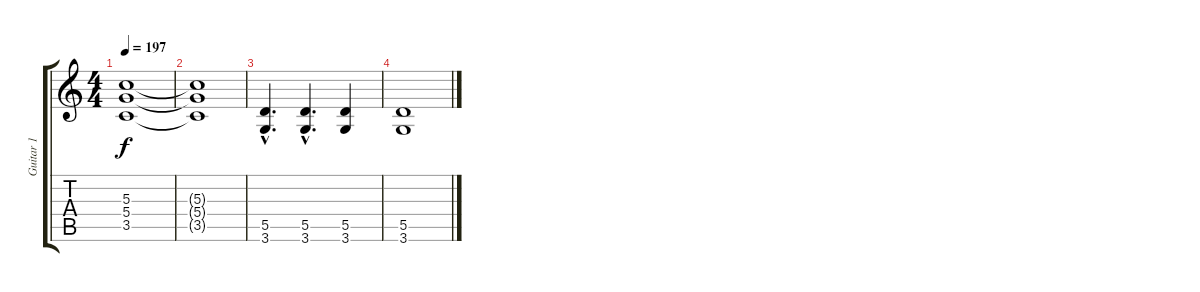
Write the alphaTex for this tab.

\track ("Guitar 1" "Guitar 1") {instrument overdrivenguitar}
\staff {score tabs}
\tuning (E4 B3 G3 D3 A2 E2) {hide}
\ts (4 4)
\tempo 197
\clef g2
\ks c
(5.3 5.4 3.5).1{dy f} |
(5.3{t} 5.4{t} 3.5{t}).1 |
(5.5{hac} 3.6{hac}).4{d} (5.5{hac} 3.6{hac}).4{d} (5.5 3.6).4 |
(5.5 3.6).1
